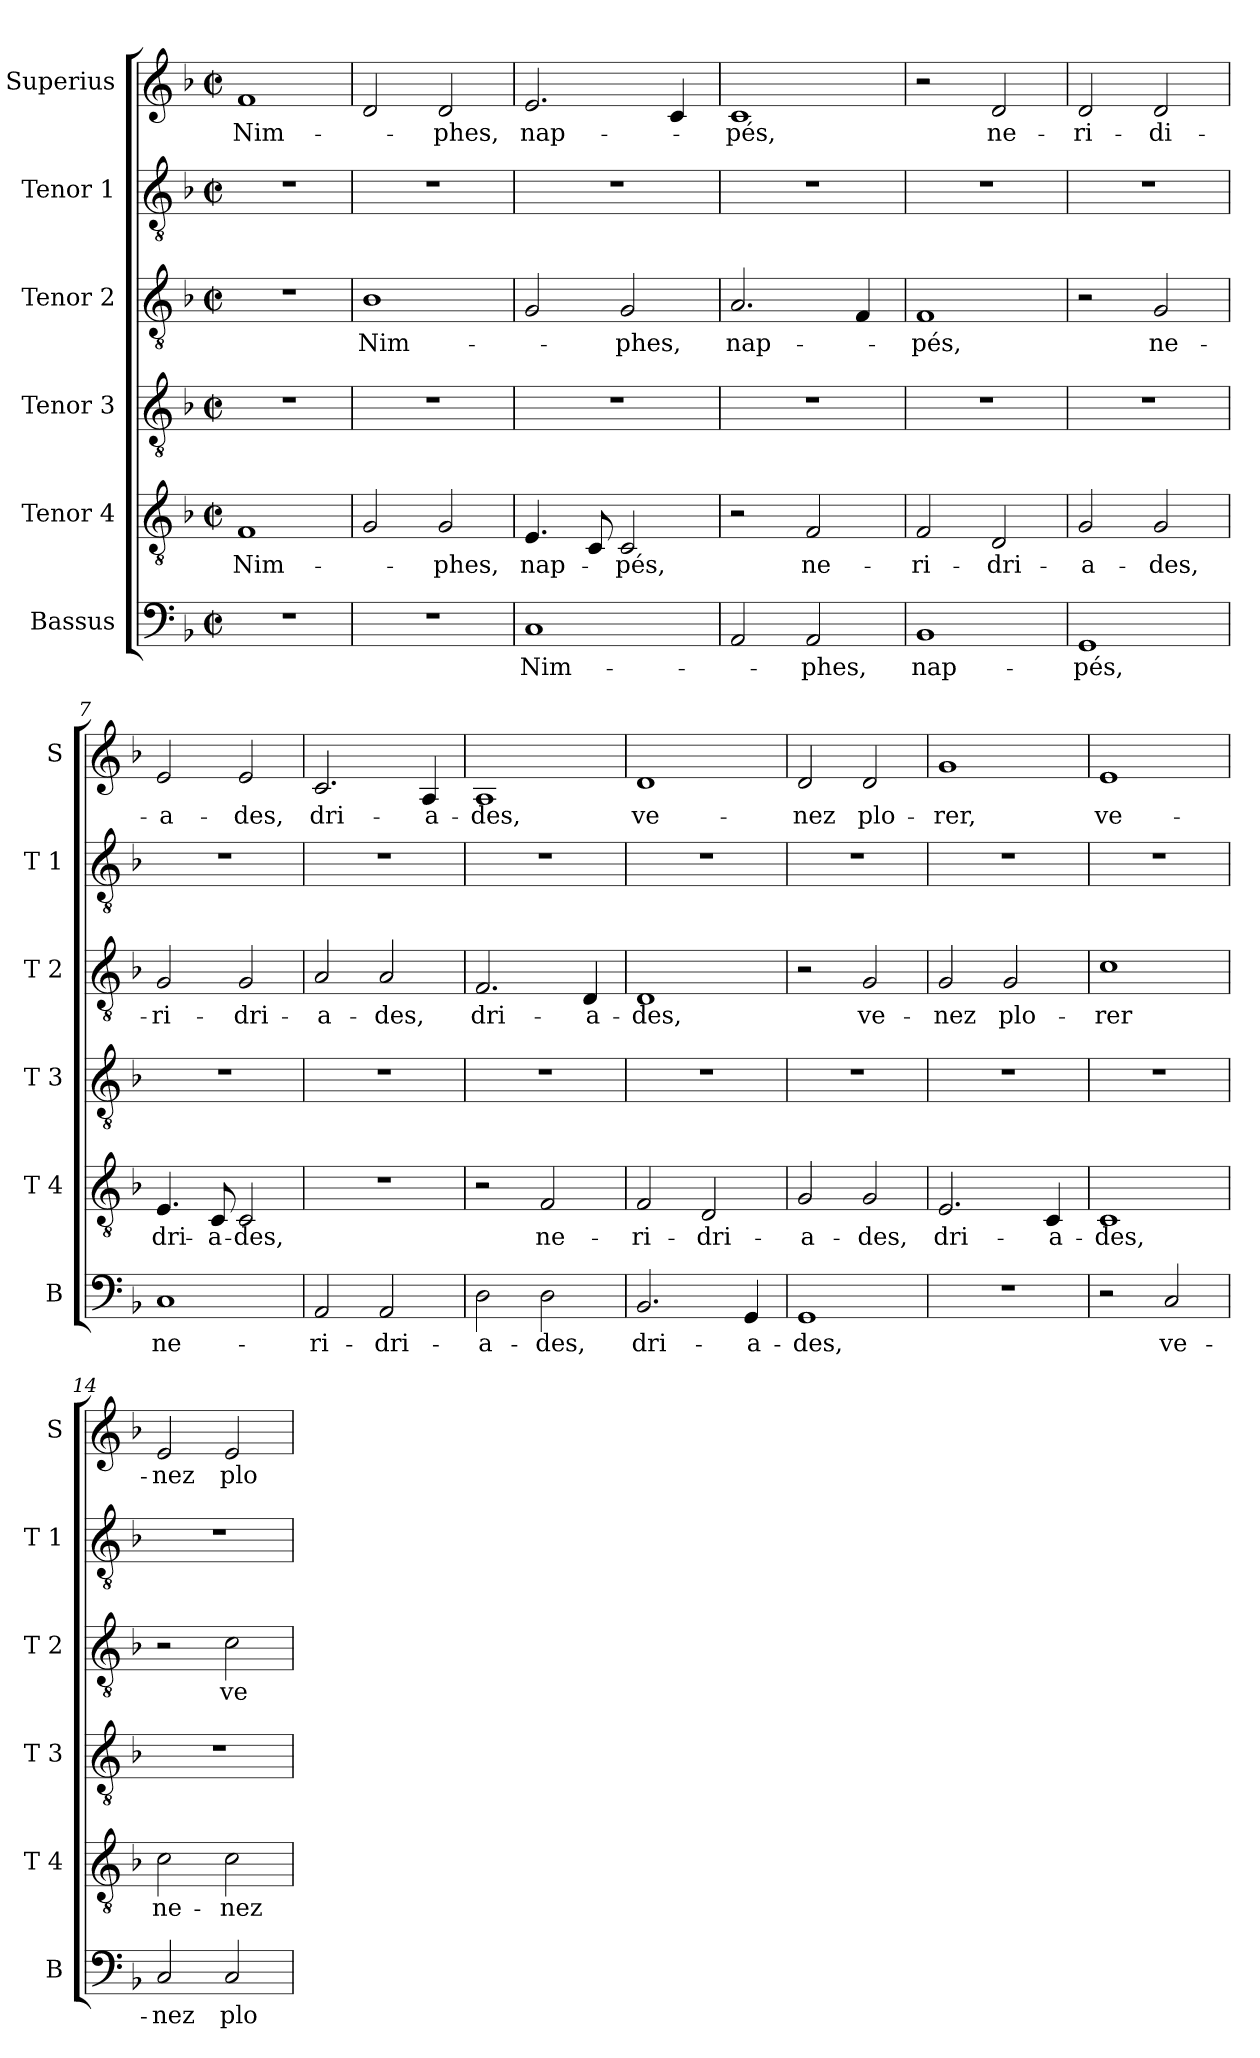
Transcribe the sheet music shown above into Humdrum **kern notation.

**kern	**text	**kern	**text	**kern	**kern	**text	**kern	**kern	**text
*part6	*part6	*part5	*part5	*part4	*part3	*part3	*part2	*part1	*part1
*staff6	*staff6	*staff5	*staff5	*staff4	*staff3	*staff3	*staff2	*staff1	*staff1
*I"Bassus	*	*I"Tenor 4	*	*I"Tenor 3	*I"Tenor 2	*	*I"Tenor 1	*I"Superius	*
*I'B	*	*I'T 4	*	*I'T 3	*I'T 2	*	*I'T 1	*I'S	*
*clefF4	*	*clefGv2	*	*clefGv2	*clefGv2	*	*clefGv2	*clefG2	*
*k[b-]	*	*k[b-]	*	*k[b-]	*k[b-]	*	*k[b-]	*k[b-]	*
*F:	*	*F:	*	*F:	*F:	*	*F:	*F:	*
*M2/2	*	*M2/2	*	*M2/2	*M2/2	*	*M2/2	*M2/2	*
*met(c|)	*	*met(c|)	*	*met(c|)	*met(c|)	*	*met(c|)	*met(c|)	*
*MM120	*	*MM120	*	*MM120	*MM120	*	*MM120	*MM120	*
=1	=1	=1	=1	=1	=1	=1	=1	=1	=1
!	!	!	!LO:LY:b	!	!	!	!	!	!LO:LY:b
1r	.	1F	Nim-	1r	1r	.	1r	1f	Nim-
=2	=2	=2	=2	=2	=2	=2	=2	=2	=2
!	!	!	!	!	!	!LO:LY:b	!	!	!
1r	.	2G/	.	1r	1B-	Nim-	1r	2d/	.
!	!	!	!LO:LY:b	!	!	!	!	!	!LO:LY:b
.	.	2G/	-phes,	.	.	.	.	2d/	-phes,
=3	=3	=3	=3	=3	=3	=3	=3	=3	=3
!	!LO:LY:b	!	!LO:LY:b	!	!	!	!	!	!LO:LY:b
1C	Nim-	4.E/	nap-	1r	2G/	.	1r	2.e/	nap-
.	.	8C/	.	.	.	.	.	.	.
!	!	!	!LO:LY:b	!	!	!LO:LY:b	!	!	!
.	.	2C/	-pés,	.	2G/	-phes,	.	.	.
.	.	.	.	.	.	.	.	4c/	.
=4	=4	=4	=4	=4	=4	=4	=4	=4	=4
!	!	!	!	!	!	!LO:LY:b	!	!	!LO:LY:b
2AA/	.	2r	.	1r	2.A/	nap-	1r	1c	-pés,
!	!LO:LY:b	!	!LO:LY:b	!	!	!	!	!	!
2AA/	-phes,	2F/	ne-	.	.	.	.	.	.
.	.	.	.	.	4F/	.	.	.	.
=5	=5	=5	=5	=5	=5	=5	=5	=5	=5
!	!LO:LY:b	!	!LO:LY:b	!	!	!LO:LY:b	!	!	!
1BB-	nap-	2F/	-ri-	1r	1F	-pés,	1r	2r	.
!	!	!	!LO:LY:b	!	!	!	!	!	!LO:LY:b
.	.	2D/	-dri-	.	.	.	.	2d/	ne-
=6	=6	=6	=6	=6	=6	=6	=6	=6	=6
!	!LO:LY:b	!	!LO:LY:b	!	!	!	!	!	!LO:LY:b
1GG	-pés,	2G/	-a-	1r	2r	.	1r	2d/	-ri-
!	!	!	!LO:LY:b	!	!	!LO:LY:b	!	!	!LO:LY:b
.	.	2G/	-des,	.	2G/	ne-	.	2d/	-di-
!!LO:PB:g=z
=7	=7	=7	=7	=7	=7	=7	=7	=7	=7
!	!LO:LY:b	!	!LO:LY:b	!	!	!LO:LY:b	!	!	!LO:LY:b
1C	ne-	4.E/	dri-	1r	2G/	-ri-	1r	2e/	-a-
!	!	!	!LO:LY:b	!	!	!	!	!	!
.	.	8C/	-a-	.	.	.	.	.	.
!	!	!	!LO:LY:b	!	!	!LO:LY:b	!	!	!LO:LY:b
.	.	2C/	-des,	.	2G/	-dri-	.	2e/	-des,
=8	=8	=8	=8	=8	=8	=8	=8	=8	=8
!	!LO:LY:b	!	!	!	!	!LO:LY:b	!	!	!LO:LY:b
2AA/	-ri-	1r	.	1r	2A/	-a-	1r	2.c/	dri-
!	!LO:LY:b	!	!	!	!	!LO:LY:b	!	!	!
2AA/	-dri-	.	.	.	2A/	-des,	.	.	.
!	!	!	!	!	!	!	!	!	!LO:LY:b
.	.	.	.	.	.	.	.	4A/	-a-
=9	=9	=9	=9	=9	=9	=9	=9	=9	=9
!	!LO:LY:b	!	!	!	!	!LO:LY:b	!	!	!LO:LY:b
2D\	-a-	2r	.	1r	2.F/	dri-	1r	1A	-des,
!	!LO:LY:b	!	!LO:LY:b	!	!	!	!	!	!
2D\	-des,	2F/	ne-	.	.	.	.	.	.
!	!	!	!	!	!	!LO:LY:b	!	!	!
.	.	.	.	.	4D/	-a-	.	.	.
=10	=10	=10	=10	=10	=10	=10	=10	=10	=10
!	!LO:LY:b	!	!LO:LY:b	!	!	!LO:LY:b	!	!	!LO:LY:b
2.BB-/	dri-	2F/	-ri-	1r	1D	-des,	1r	1d	ve-
!	!	!	!LO:LY:b	!	!	!	!	!	!
.	.	2D/	-dri-	.	.	.	.	.	.
!	!LO:LY:b	!	!	!	!	!	!	!	!
4GG/	-a-	.	.	.	.	.	.	.	.
=11	=11	=11	=11	=11	=11	=11	=11	=11	=11
!	!LO:LY:b	!	!LO:LY:b	!	!	!	!	!	!LO:LY:b
1GG	-des,	2G/	-a-	1r	2r	.	1r	2d/	-nez
!	!	!	!LO:LY:b	!	!	!LO:LY:b	!	!	!LO:LY:b
.	.	2G/	-des,	.	2G/	ve-	.	2d/	plo-
=12	=12	=12	=12	=12	=12	=12	=12	=12	=12
!	!	!	!LO:LY:b	!	!	!LO:LY:b	!	!	!LO:LY:b
1r	.	2.E/	dri-	1r	2G/	-nez	1r	1g	-rer,
!	!	!	!	!	!	!LO:LY:b	!	!	!
.	.	.	.	.	2G/	plo-	.	.	.
!	!	!	!LO:LY:b	!	!	!	!	!	!
.	.	4C/	-a-	.	.	.	.	.	.
=13	=13	=13	=13	=13	=13	=13	=13	=13	=13
!	!	!	!LO:LY:b	!	!	!LO:LY:b	!	!	!LO:LY:b
2r	.	1C	-des,	1r	1c	-rer	1r	1e	ve-
!	!LO:LY:b	!	!	!	!	!	!	!	!
2C/	ve-	.	.	.	.	.	.	.	.
!!LO:PB:g=z
=14	=14	=14	=14	=14	=14	=14	=14	=14	=14
!	!LO:LY:b	!	!LO:LY:b	!	!	!	!	!	!LO:LY:b
2C/	-nez	2c\	ne-	1r	2r	.	1r	2e/	-nez
!	!LO:LY:b	!	!LO:LY:b	!	!	!LO:LY:b	!	!	!LO:LY:b
2C/	plo-	2c\	-nez	.	2c\	ve-	.	2e/	plo-
=	=	=	=	=	=	=	=	=	=
*-	*-	*-	*-	*-	*-	*-	*-	*-	*-
